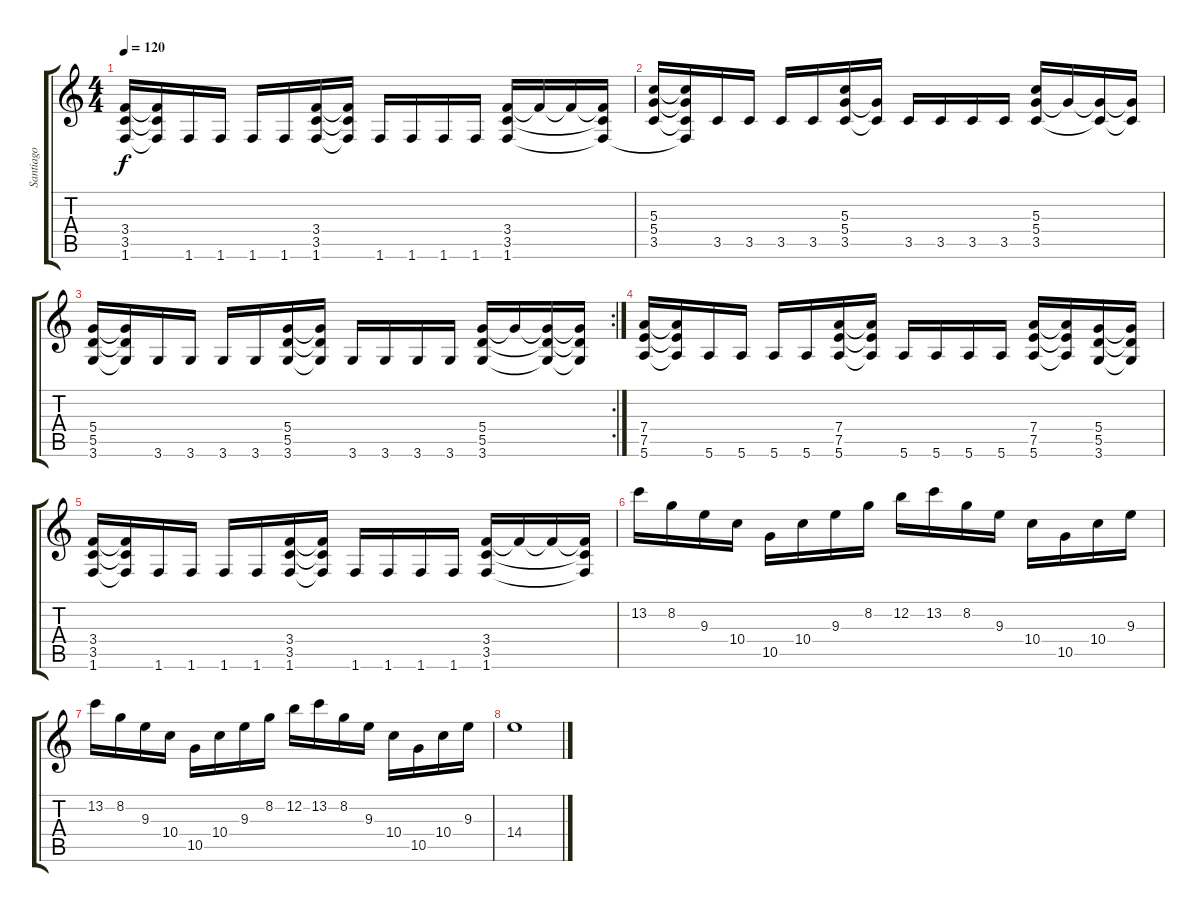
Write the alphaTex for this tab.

\track ("Santiago" "Santiago") {instrument distortionguitar}
\staff {score tabs}
\tuning (E4 B3 G3 D3 A2 E2) {hide}
\ts (4 4)
\tempo 120
\clef g2
\ks c
(3.4 3.5 1.6).16{dy f} (3.4{t} 3.5{t} 1.6{t}).16 1.6.16 1.6.16 1.6.16 1.6.16 (3.4 3.5 1.6).16 (3.4{t} 3.5{t} 1.6{t}).16 1.6.16 1.6.16 1.6.16 1.6.16 (3.4 3.5 1.6).16 3.4{t}.16 3.4{t}.16 (3.4{t} 3.5{t} 1.6{t}).16 |
(5.3 5.4 3.5).16 (5.3{t} 5.4{t} 3.5{t} 1.6{t}).16 3.5.16 3.5.16 3.5.16 3.5.16 (5.3 5.4 3.5).16 (5.4{t} 3.5{t}).16 3.5.16 3.5.16 3.5.16 3.5.16 (5.3 5.4 3.5).16 5.4{t}.16 (5.4{t} 3.5{t}).16 (5.4{t} 3.5{t}).16 |
\rc 2
(5.4 5.5 3.6).16 (5.4{t} 5.5{t} 3.6{t}).16 3.6.16 3.6.16 3.6.16 3.6.16 (5.4 5.5 3.6).16 (5.4{t} 5.5{t} 3.6{t}).16 3.6.16 3.6.16 3.6.16 3.6.16 (5.4 5.5 3.6).16 5.4{t}.16 (5.4{t} 5.5{t} 3.6{t}).16 (5.4{t} 5.5{t} 3.6{t}).16 |
(7.4 7.5 5.6).16 (7.4{t} 7.5{t} 5.6{t}).16 5.6.16 5.6.16 5.6.16 5.6.16 (7.4 7.5 5.6).16 (7.4{t} 7.5{t} 5.6{t}).16 5.6.16 5.6.16 5.6.16 5.6.16 (7.4 7.5 5.6).16 (7.4{t} 7.5{t} 5.6{t}).16 (5.4 5.5 3.6).16 (5.4{t} 5.5{t} 3.6{t}).16 |
(3.4 3.5 1.6).16 (3.4{t} 3.5{t} 1.6{t}).16 1.6.16 1.6.16 1.6.16 1.6.16 (3.4 3.5 1.6).16 (3.4{t} 3.5{t} 1.6{t}).16 1.6.16 1.6.16 1.6.16 1.6.16 (3.4 3.5 1.6).16 3.4{t}.16 3.4{t}.16 (3.4{t} 3.5{t} 1.6{t}).16 |
13.2.16 8.2.16 9.3.16 10.4.16 10.5.16 10.4.16 9.3.16 8.2.16 12.2.16 13.2.16 8.2.16 9.3.16 10.4.16 10.5.16 10.4.16 9.3.16 |
13.2.16 8.2.16 9.3.16 10.4.16 10.5.16 10.4.16 9.3.16 8.2.16 12.2.16 13.2.16 8.2.16 9.3.16 10.4.16 10.5.16 10.4.16 9.3.16 |
14.4.1
